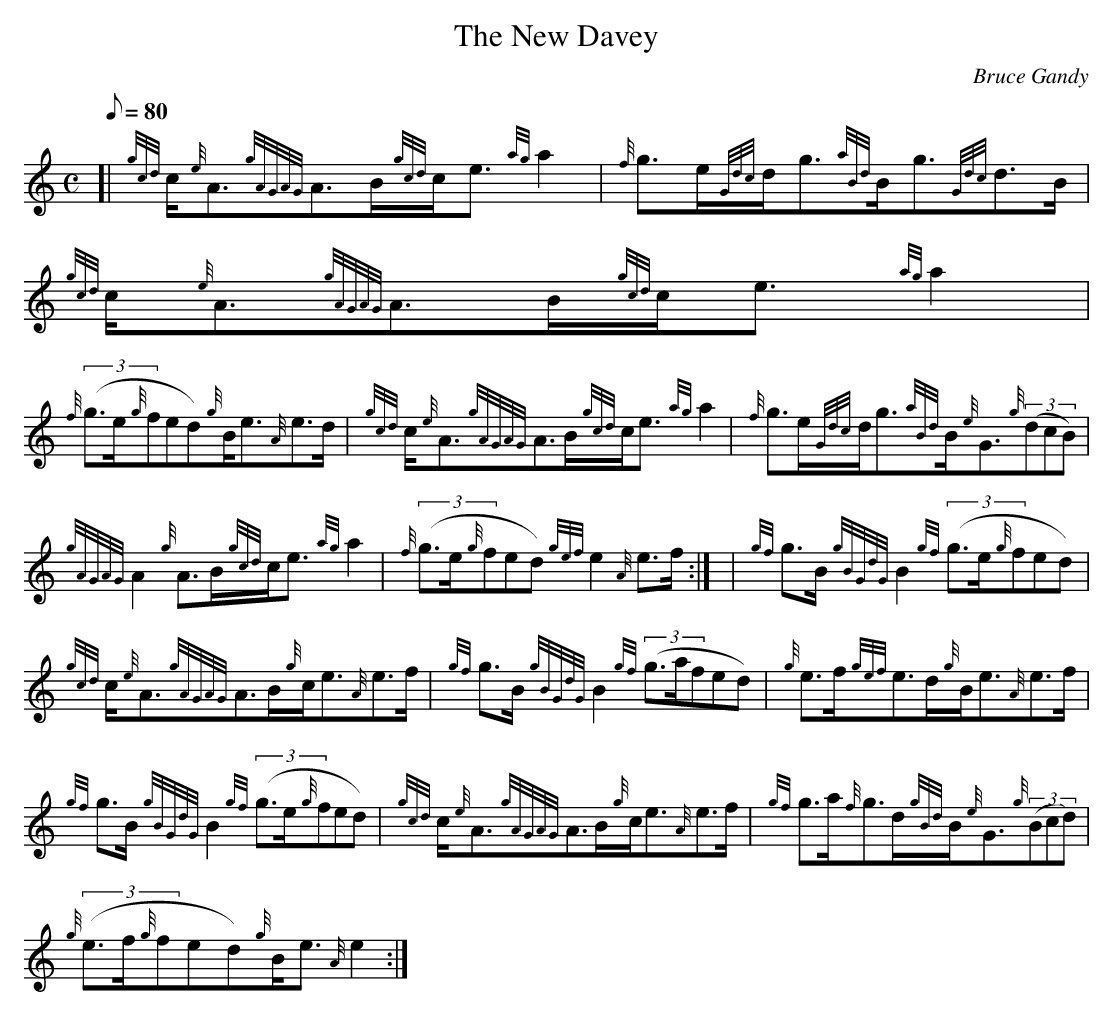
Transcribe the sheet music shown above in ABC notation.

X:1
T:The New Davey
M:C
L:1/8
Q:80
C:Bruce Gandy
K:HP
[| {gcd}c/2{e}A3/2{gAGAG}A3/2B/2{gcd}c/2e3/2{ag}a2 | \
{f}g3/2e/2{Gdc}d/2g3/2{aBd}B/2g3/2{Gdc}d3/2B/2 | \
{gcd}c/2{e}A3/2{gAGAG}A3/2B/2{gcd}c/2e3/2{ag}a2 |
{f}((3g3/2e/2{g}fed){g}B/2e3/2{A}e3/2d/2 | \
{gcd}c/2{e}A3/2{gAGAG}A3/2B/2{gcd}c/2e3/2{ag}a2 | \
{f}g3/2e/2{Gdc}d/2g3/2{aBd}B/2{e}G3/2{g}((3dcB) |
{gAGAG}A2{g}A3/2B/2{gcd}c/2e3/2{ag}a2 | \
{f}((3g3/2e/2{g}fed){gef}e2{A}e3/2f/2:| [ | \
{gf}g3/2B/2{gBGdG}B2{gf}((3g3/2e/2{g}fed) |
{gcd}c/2{e}A3/2{gAGAG}A3/2B/2{g}c/2e3/2{A}e3/2f/2 | \
{gf}g3/2B/2{gBGdG}B2{gf}((3g3/2a/2fed) | \
{g}e3/2f/2{gef}e3/2d/2{g}B/2e3/2{A}e3/2f/2 |
{gf}g3/2B/2{gBGdG}B2{gf}((3g3/2e/2{g}fed) | \
{gcd}c/2{e}A3/2{gAGAG}A3/2B/2{g}c/2e3/2{A}e3/2f/2 | \
{gf}g3/2a/2{f}g3/2d/2{gBd}B/2{e}G3/2{g}((3Bcd) |
{g}((3e3/2f/2{g}fed){g}B/2e3/2{A}e2 :|
